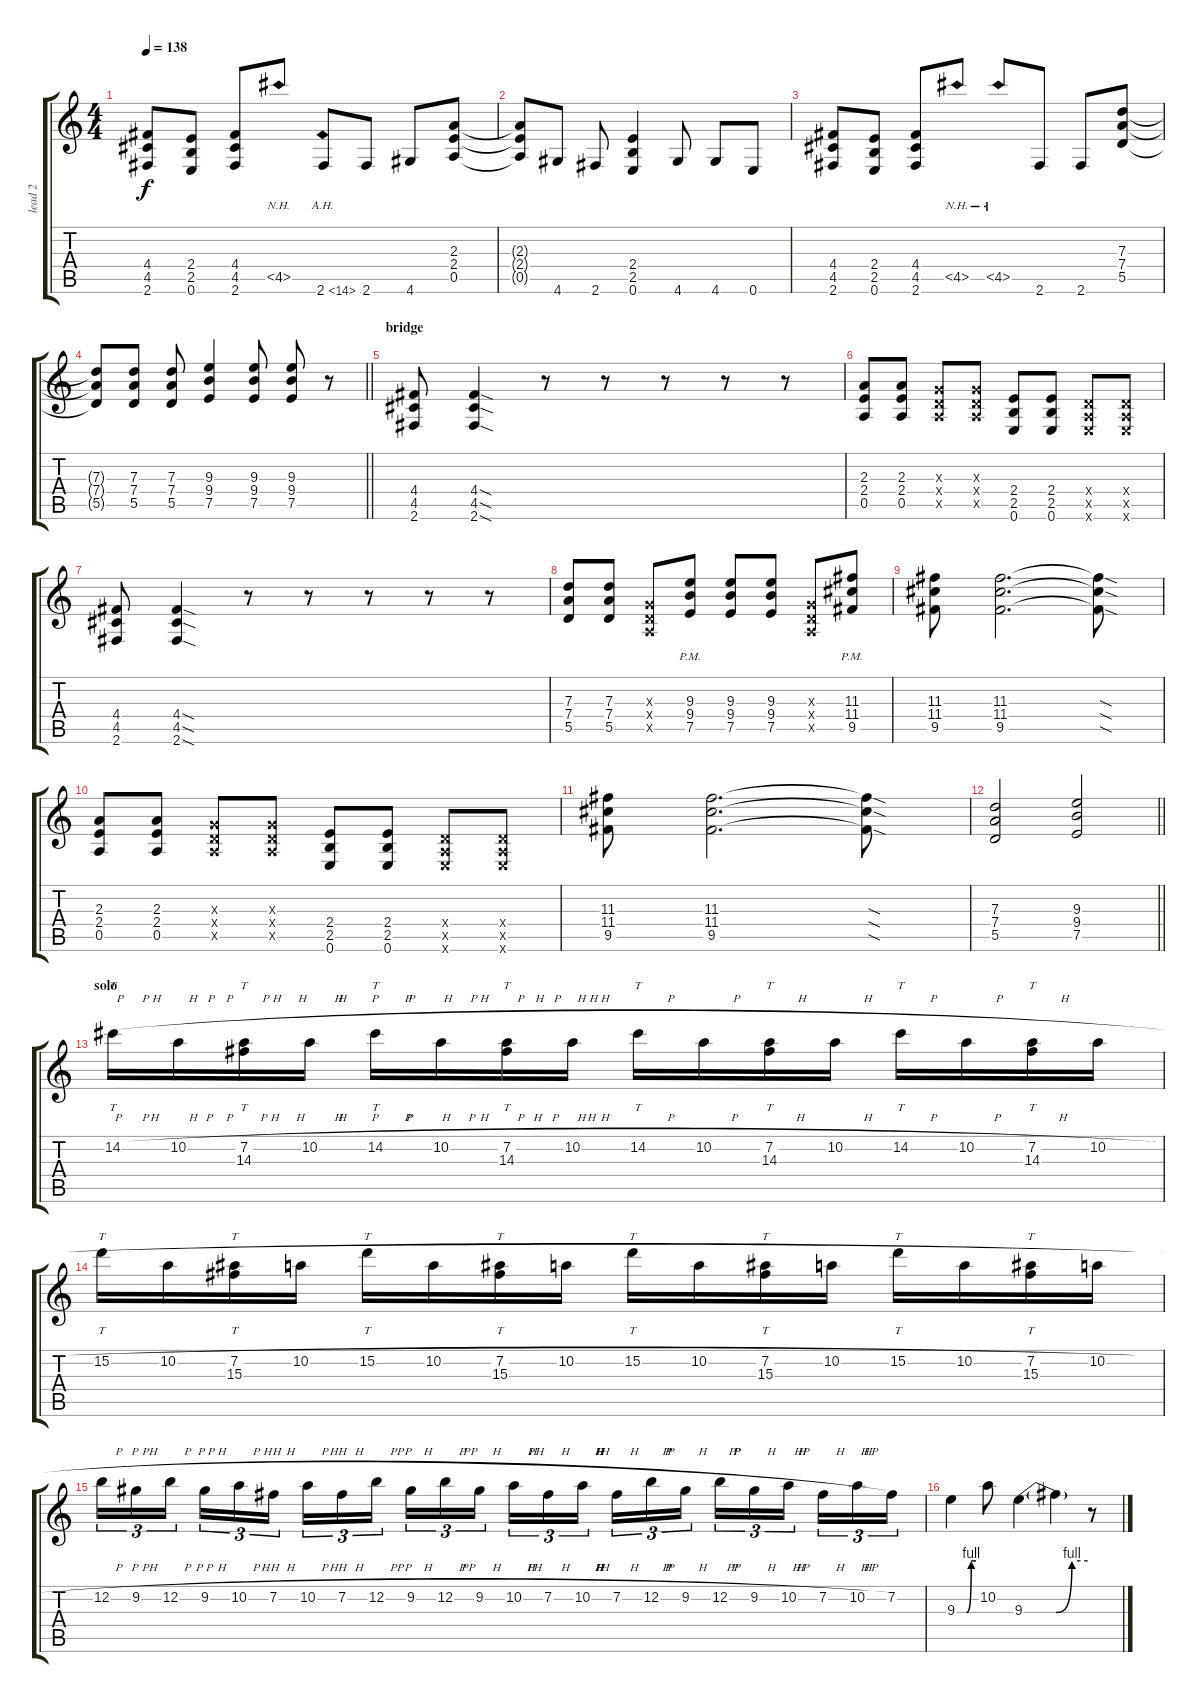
\track ("lead 2" "lead 2") {instrument distortionguitar}
\staff {score tabs}
\tuning (E4 B3 G3 D3 A2 E2) {hide}
\ts (4 4)
\tempo 138
\clef g2
\ks c
(4.4 4.5 2.6).8{dy f} (2.4 2.5 0.6).8 (4.4 4.5 2.6).8 4.5{nh}.8 2.6{ah 12}.8 2.6.8 4.6.8 (2.3 2.4 0.5).8 |
(2.3{t} 2.4{t} 0.5{t}).8 4.6.8 2.6.8 (2.4 2.5 0.6).4 4.6.8 4.6.8 0.6.8 |
(4.4 4.5 2.6).8 (2.4 2.5 0.6).8 (4.4 4.5 2.6).8 4.5{nh}.8 4.5{nh}.8 2.6.8 2.6.8 (7.3 7.4 5.5).8 |
\barLineRight lightlight
(7.3{t} 7.4{t} 5.5{t}).8 (7.3 7.4 5.5).8 (7.3 7.4 5.5).8 (9.3 9.4 7.5).4 (9.3 9.4 7.5).8 (9.3 9.4 7.5).8 r.8 |
\section ("" "bridge")
(4.4 4.5 2.6).8 (4.4{sod} 4.5{sod} 2.6{sod}).4 r.8 r.8 r.8 r.8 r.8 |
(2.3 2.4 0.5).8 (2.3 2.4 0.5).8 (0.3{x} 0.4{x} 0.5{x}).8 (0.3{x} 0.4{x} 0.5{x}).8 (2.4 2.5 0.6).8 (2.4 2.5 0.6).8 (0.4{x} 0.5{x} 0.6{x}).8 (0.4{x} 0.5{x} 0.6{x}).8 |
(4.4 4.5 2.6).8 (4.4{sod} 4.5{sod} 2.6{sod}).4 r.8 r.8 r.8 r.8 r.8 |
(7.3 7.4 5.5).8 (7.3 7.4 5.5).8 (0.3{x} 0.4{x} 0.5{x}).8 (9.3{pm} 9.4{pm} 7.5{pm}).8 (9.3 9.4 7.5).8 (9.3 9.4 7.5).8 (0.3{x} 0.4{x} 0.5{x}).8 (11.3{pm} 11.4{pm} 9.5{pm}).8 |
(11.3 11.4 9.5).8 (11.3 11.4 9.5).2{d} (11.3{sod t} 11.4{sod t} 9.5{sod t}).8 |
(2.3 2.4 0.5).8 (2.3 2.4 0.5).8 (0.3{x} 0.4{x} 0.5{x}).8 (0.3{x} 0.4{x} 0.5{x}).8 (2.4 2.5 0.6).8 (2.4 2.5 0.6).8 (0.4{x} 0.5{x} 0.6{x}).8 (0.4{x} 0.5{x} 0.6{x}).8 |
(11.3 11.4 9.5).8 (11.3 11.4 9.5).2{d} (11.3{sod t} 11.4{sod t} 9.5{sod t}).8 |
\barLineRight lightlight
(7.3 7.4 5.5).2 (9.3 9.4 7.5).2 |
\section ("" "solo")
14.2{h}.16{tt} 10.2{h}.16 (7.2{h} 14.3).16{tt} 10.2{h}.16 14.2{h}.16{tt} 10.2{h}.16 (7.2{h} 14.3).16{tt} 10.2{h}.16 14.2{h}.16{tt} 10.2{h}.16 (7.2{h} 14.3).16{tt} 10.2{h}.16 14.2{h}.16{tt} 10.2{h}.16 (7.2{h} 14.3).16{tt} 10.2{h}.16 |
15.2{h}.16{tt} 10.2{h}.16 (7.2{h} 15.3).16{tt} 10.2{h}.16 15.2{h}.16{tt} 10.2{h}.16 (7.2{h} 15.3).16{tt} 10.2{h}.16 15.2{h}.16{tt} 10.2{h}.16 (7.2{h} 15.3).16{tt} 10.2{h}.16 15.2{h}.16{tt} 10.2{h}.16 (7.2{h} 15.3).16{tt} 10.2{h}.16 |
12.2{h}.16{tu (3 2)} 9.2{h}.16{tu (3 2)} 12.2{h}.16{tu (3 2) beam splitsecondary} 9.2{h}.16{tu (3 2)} 10.2{h}.16{tu (3 2)} 7.2{h}.16{tu (3 2)} 10.2{h}.16{tu (3 2)} 7.2{h}.16{tu (3 2)} 12.2{h}.16{tu (3 2) beam splitsecondary} 9.2{h}.16{tu (3 2)} 12.2{h}.16{tu (3 2)} 9.2{h}.16{tu (3 2)} 10.2{h}.16{tu (3 2)} 7.2{h}.16{tu (3 2)} 10.2{h}.16{tu (3 2) beam splitsecondary} 7.2{h}.16{tu (3 2)} 12.2{h}.16{tu (3 2)} 9.2{h}.16{tu (3 2)} 12.2{h}.16{tu (3 2)} 9.2{h}.16{tu (3 2)} 10.2{h}.16{tu (3 2) beam splitsecondary} 7.2{h}.16{tu (3 2)} 10.2{h}.16{tu (3 2)} 7.2.16{tu (3 2)} |
9.3{be (custom 0 0 30 0 45 4 60 4)}.4 10.2.8 9.3{be (custom 0 0 30 0 45 4 60 4)}.4 9.3{t}.4 r.8
